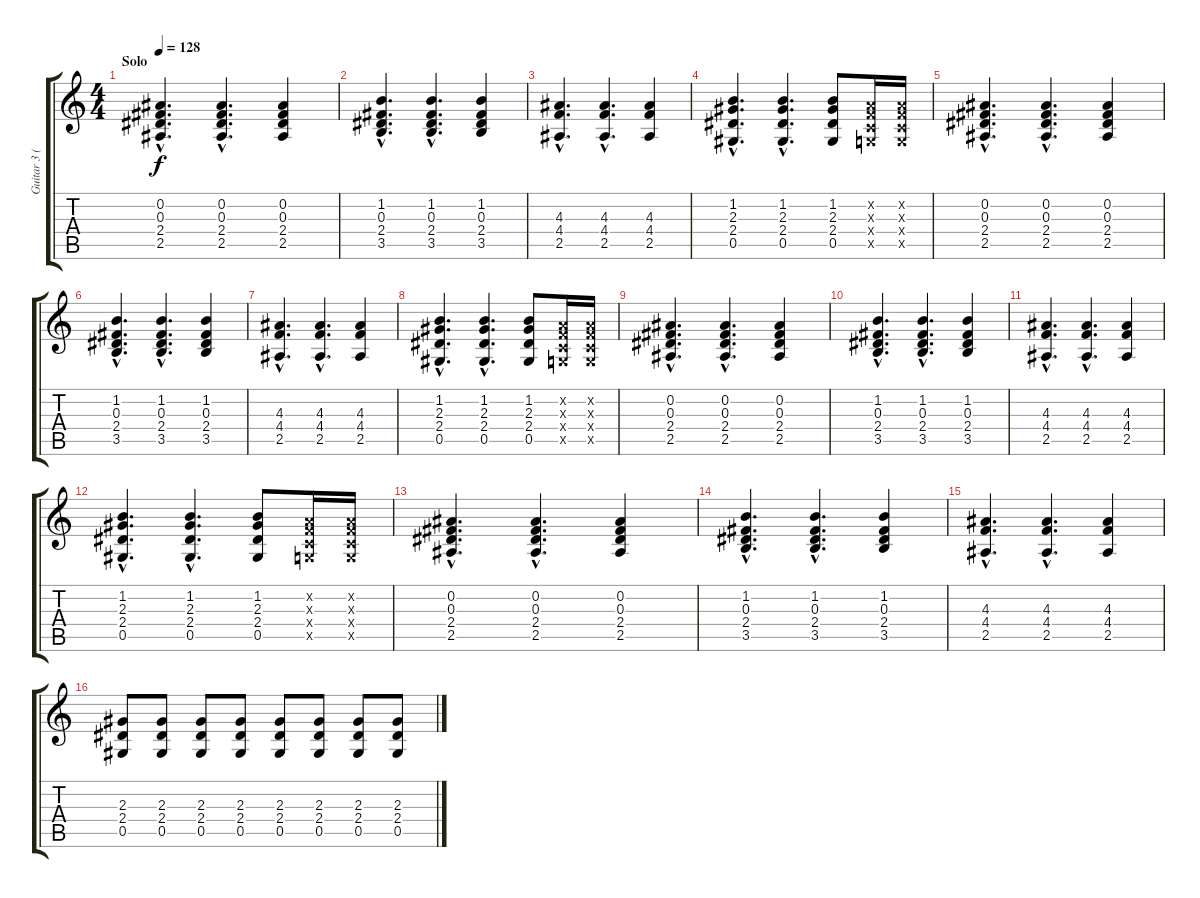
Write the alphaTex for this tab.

\track ("Guitar 3 (Izzy)" "Guitar 3 (") {instrument acousticguitarsteel}
\staff {score tabs}
\tuning (Eb4 Bb3 Gb3 Db3 Ab2 Eb2) {hide}
\ts (4 4)
\section ("" "Solo")
\tempo 128
\clef g2
\ks c
(0.2{hac} 0.3{hac} 2.4{hac} 2.5{hac}).4{d dy f} (0.2{hac} 0.3{hac} 2.4{hac} 2.5{hac}).4{d} (0.2 0.3 2.4 2.5).4 |
(1.2{hac} 0.3{hac} 2.4{hac} 3.5{hac}).4{d} (1.2{hac} 0.3{hac} 2.4{hac} 3.5{hac}).4{d} (1.2 0.3 2.4 3.5).4 |
(4.3{hac} 4.4{hac} 2.5{hac}).4{d} (4.3{hac} 4.4{hac} 2.5{hac}).4{d} (4.3 4.4 2.5).4 |
(1.2{hac} 2.3{hac} 2.4{hac} 0.5{hac}).4{d} (1.2{hac} 2.3{hac} 2.4{hac} 0.5{hac}).4{d} (1.2 2.3 2.4 0.5).8 (-1.2{x} -1.3{x} -1.4{x} -1.5{x}).16 (-1.2{x} -1.3{x} -1.4{x} -1.5{x}).16 |
(0.2{hac} 0.3{hac} 2.4{hac} 2.5{hac}).4{d} (0.2{hac} 0.3{hac} 2.4{hac} 2.5{hac}).4{d} (0.2 0.3 2.4 2.5).4 |
(1.2{hac} 0.3{hac} 2.4{hac} 3.5{hac}).4{d} (1.2{hac} 0.3{hac} 2.4{hac} 3.5{hac}).4{d} (1.2 0.3 2.4 3.5).4 |
(4.3{hac} 4.4{hac} 2.5{hac}).4{d} (4.3{hac} 4.4{hac} 2.5{hac}).4{d} (4.3 4.4 2.5).4 |
(1.2{hac} 2.3{hac} 2.4{hac} 0.5{hac}).4{d} (1.2{hac} 2.3{hac} 2.4{hac} 0.5{hac}).4{d} (1.2 2.3 2.4 0.5).8 (-1.2{x} -1.3{x} -1.4{x} -1.5{x}).16 (-1.2{x} -1.3{x} -1.4{x} -1.5{x}).16 |
(0.2{hac} 0.3{hac} 2.4{hac} 2.5{hac}).4{d} (0.2{hac} 0.3{hac} 2.4{hac} 2.5{hac}).4{d} (0.2 0.3 2.4 2.5).4 |
(1.2{hac} 0.3{hac} 2.4{hac} 3.5{hac}).4{d} (1.2{hac} 0.3{hac} 2.4{hac} 3.5{hac}).4{d} (1.2 0.3 2.4 3.5).4 |
(4.3{hac} 4.4{hac} 2.5{hac}).4{d} (4.3{hac} 4.4{hac} 2.5{hac}).4{d} (4.3 4.4 2.5).4 |
(1.2{hac} 2.3{hac} 2.4{hac} 0.5{hac}).4{d} (1.2{hac} 2.3{hac} 2.4{hac} 0.5{hac}).4{d} (1.2 2.3 2.4 0.5).8 (-1.2{x} -1.3{x} -1.4{x} -1.5{x}).16 (-1.2{x} -1.3{x} -1.4{x} -1.5{x}).16 |
(0.2{hac} 0.3{hac} 2.4{hac} 2.5{hac}).4{d} (0.2{hac} 0.3{hac} 2.4{hac} 2.5{hac}).4{d} (0.2 0.3 2.4 2.5).4 |
(1.2{hac} 0.3{hac} 2.4{hac} 3.5{hac}).4{d} (1.2{hac} 0.3{hac} 2.4{hac} 3.5{hac}).4{d} (1.2 0.3 2.4 3.5).4 |
(4.3{hac} 4.4{hac} 2.5{hac}).4{d} (4.3{hac} 4.4{hac} 2.5{hac}).4{d} (4.3 4.4 2.5).4 |
(2.3 2.4 0.5).8 (2.3 2.4 0.5).8 (2.3 2.4 0.5).8 (2.3 2.4 0.5).8 (2.3 2.4 0.5).8 (2.3 2.4 0.5).8 (2.3 2.4 0.5).8 (2.3 2.4 0.5).8
